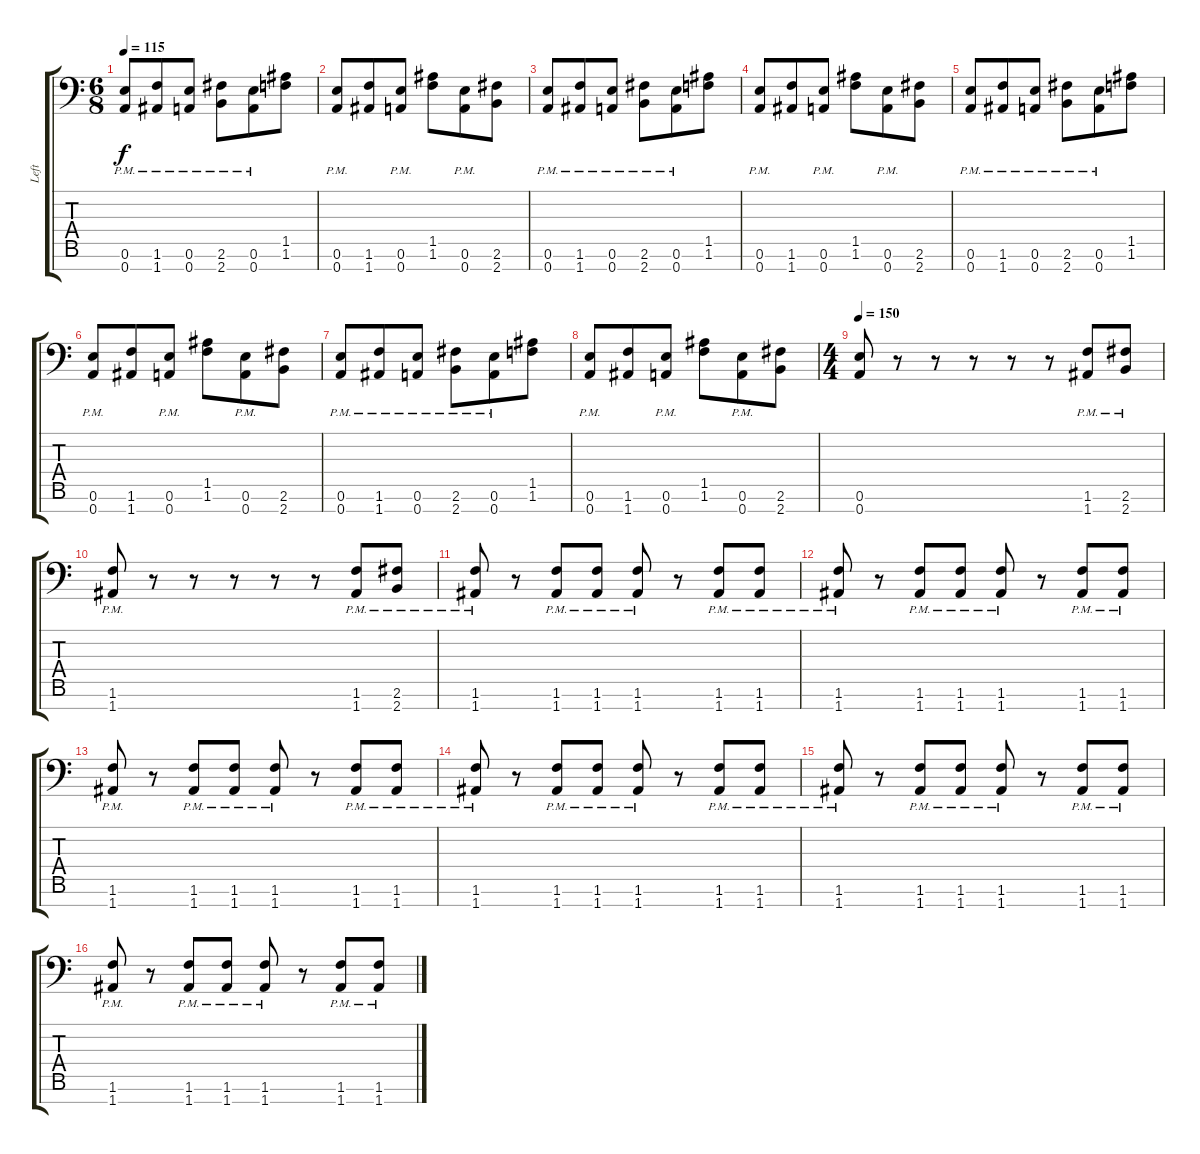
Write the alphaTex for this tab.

\track ("Left" "Left") {instrument distortionguitar}
\staff {score tabs}
\tuning (E4 B3 G3 D3 A2 E2 A1) {hide}
\ts (6 8)
\tempo 115
\clef f4
\ks c
(0.6{pm} 0.7{pm}).8{dy f} (1.6{pm} 1.7{pm}).8 (0.6{pm} 0.7{pm}).8 (2.6{pm} 2.7{pm}).8 (0.6{pm} 0.7{pm}).8 (1.5 1.6).8 |
(0.6{pm} 0.7{pm}).8 (1.6 1.7).8 (0.6{pm} 0.7{pm}).8 (1.5 1.6).8 (0.6{pm} 0.7{pm}).8 (2.6 2.7).8 |
(0.6{pm} 0.7{pm}).8 (1.6{pm} 1.7{pm}).8 (0.6{pm} 0.7{pm}).8 (2.6{pm} 2.7{pm}).8 (0.6{pm} 0.7{pm}).8 (1.5 1.6).8 |
(0.6{pm} 0.7{pm}).8 (1.6 1.7).8 (0.6{pm} 0.7{pm}).8 (1.5 1.6).8 (0.6{pm} 0.7{pm}).8 (2.6 2.7).8 |
(0.6{pm} 0.7{pm}).8 (1.6{pm} 1.7{pm}).8 (0.6{pm} 0.7{pm}).8 (2.6{pm} 2.7{pm}).8 (0.6{pm} 0.7{pm}).8 (1.5 1.6).8 |
(0.6{pm} 0.7{pm}).8 (1.6 1.7).8 (0.6{pm} 0.7{pm}).8 (1.5 1.6).8 (0.6{pm} 0.7{pm}).8 (2.6 2.7).8 |
(0.6{pm} 0.7{pm}).8 (1.6{pm} 1.7{pm}).8 (0.6{pm} 0.7{pm}).8 (2.6{pm} 2.7{pm}).8 (0.6{pm} 0.7{pm}).8 (1.5 1.6).8 |
(0.6{pm} 0.7{pm}).8 (1.6 1.7).8 (0.6{pm} 0.7{pm}).8 (1.5 1.6).8 (0.6{pm} 0.7{pm}).8 (2.6 2.7).8 |
\ts (4 4)
\tempo 150
(0.6 0.7).8 r.8 r.8 r.8 r.8 r.8 (1.6{pm} 1.7{pm}).8 (2.6{pm} 2.7{pm}).8 |
(1.6{pm} 1.7{pm}).8 r.8 r.8 r.8 r.8 r.8 (1.6{pm} 1.7{pm}).8 (2.6{pm} 2.7{pm}).8 |
(1.6{pm} 1.7{pm}).8 r.8 (1.6{pm} 1.7{pm}).8 (1.6{pm} 1.7{pm}).8 (1.6{pm} 1.7{pm}).8 r.8 (1.6{pm} 1.7{pm}).8 (1.6{pm} 1.7{pm}).8 |
(1.6{pm} 1.7{pm}).8 r.8 (1.6{pm} 1.7{pm}).8 (1.6{pm} 1.7{pm}).8 (1.6{pm} 1.7{pm}).8 r.8 (1.6{pm} 1.7{pm}).8 (1.6{pm} 1.7{pm}).8 |
(1.6{pm} 1.7{pm}).8 r.8 (1.6{pm} 1.7{pm}).8 (1.6{pm} 1.7{pm}).8 (1.6{pm} 1.7{pm}).8 r.8 (1.6{pm} 1.7{pm}).8 (1.6{pm} 1.7{pm}).8 |
(1.6{pm} 1.7{pm}).8 r.8 (1.6{pm} 1.7{pm}).8 (1.6{pm} 1.7{pm}).8 (1.6{pm} 1.7{pm}).8 r.8 (1.6{pm} 1.7{pm}).8 (1.6{pm} 1.7{pm}).8 |
(1.6{pm} 1.7{pm}).8 r.8 (1.6{pm} 1.7{pm}).8 (1.6{pm} 1.7{pm}).8 (1.6{pm} 1.7{pm}).8 r.8 (1.6{pm} 1.7{pm}).8 (1.6{pm} 1.7{pm}).8 |
(1.6{pm} 1.7{pm}).8 r.8 (1.6{pm} 1.7{pm}).8 (1.6{pm} 1.7{pm}).8 (1.6{pm} 1.7{pm}).8 r.8 (1.6{pm} 1.7{pm}).8 (1.6{pm} 1.7{pm}).8
